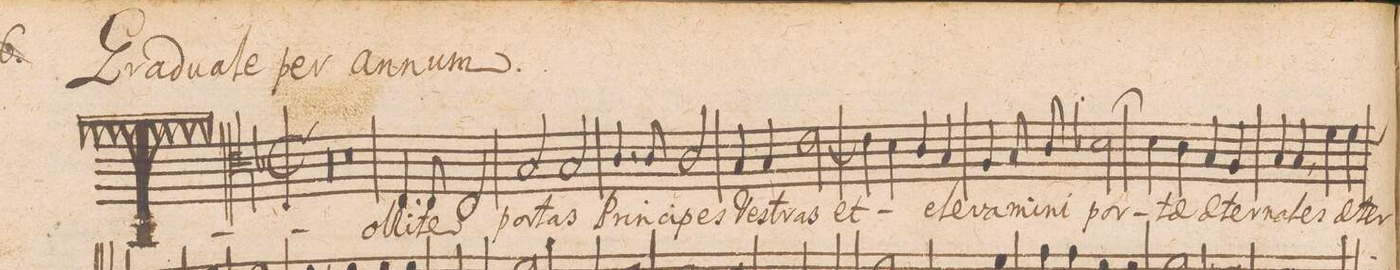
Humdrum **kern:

**kern	**text
*I"Tenore	*
*clefC4	*
*k[b-]	*
*met(c|)	*
*M2/2	*
00r	.
=2	=2
=3	=3
=4	=4
=5	=5
0r	.
=6	=6
=7	=7
4.C/	To-
8C/	-li-
2C/	-te
=8	=8
2G/	por-
2G/	-tas
=9	=9
4.A/	Prin-
8A/	-ci-
2A/	-pes
=10	=10
4G/	ves-
4G/	-tras
*2\right	*
[<2c\	et
=11	=11
4c\]	.
4B-\	.
4A/	e-
4G/	-le-
=12	=12
4F/	-va-
8G/	-mi-
8A/	-ni
[2B-X\	por-
=13	=13
4B-\]	.
4A\	-tae
4G/	ae-
4F/	-ter-
=14	=14
4G/	-na-
4G,/	-les
4d\	ae-
*custos:c	*
4d\	-ter-
=15	=15
*-	*-
